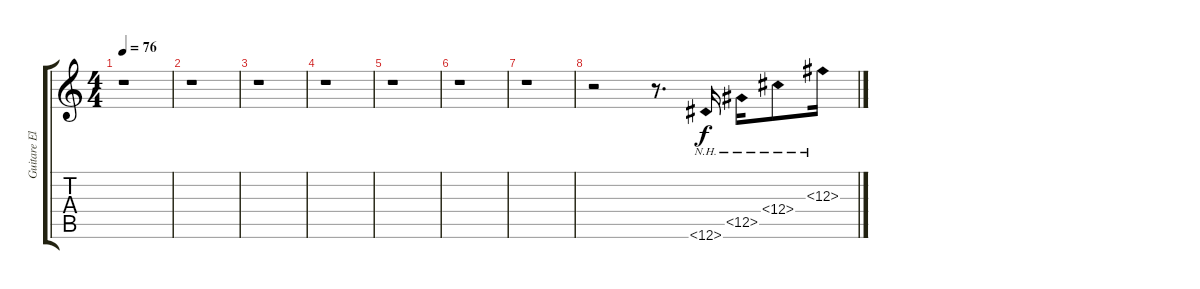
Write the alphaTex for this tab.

\track ("Guitare Electrique" "Guitare El") {instrument electricguitarclean}
\staff {score tabs}
\tuning (Eb4 Bb3 Gb3 Db3 Ab2 Eb2) {hide}
\ts (4 4)
\tempo 76
\clef g2
\ks c
r.1{dy f} |
r.1 |
r.1 |
r.1 |
r.1 |
r.1 |
r.1 |
r.2 r.8{d} 12.6{nh}.16 12.5{nh}.16 12.4{nh}.8 12.3{nh}.16
